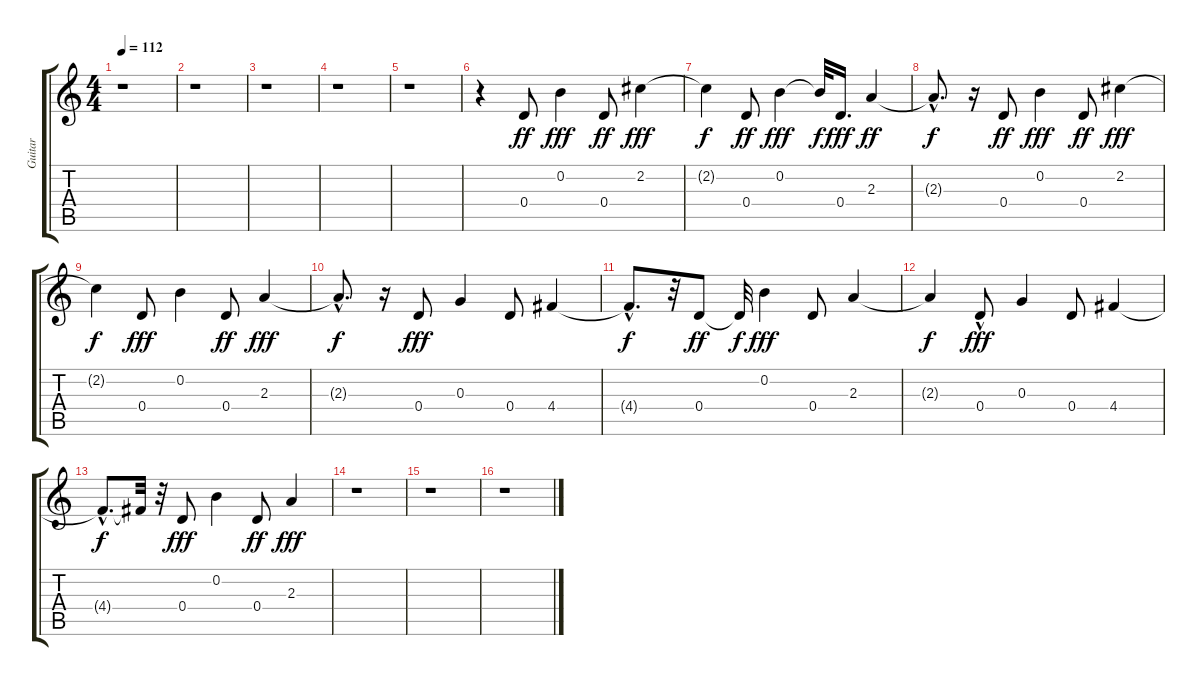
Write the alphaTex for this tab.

\track ("Guitar" "Guitar") {instrument electricguitarclean}
\staff {score tabs}
\tuning (E4 B3 G3 D3 A2 E2) {hide}
\ts (4 4)
\tempo 112
\clef g2
\ks c
r.1{dy ff instrument electricguitarclean} |
r.1 |
r.1 |
r.1 |
r.1 |
r.4 0.4.8 0.2.4{dy fff} 0.4.8{dy ff} 2.2.4{dy fff} |
2.2{t}.4{dy f} 0.4.8{dy ff} 0.2.4{dy fff} 0.2{t}.32{dy f} 0.4.16{d dy fff} 2.3.4{dy ff} |
2.3{hac t}.8{d dy f} r.16 0.4.8{dy ff} 0.2.4{dy fff} 0.4.8{dy ff} 2.2.4{dy fff} |
2.2{t}.4{dy f} 0.4.8{dy fff} 0.2.4 0.4.8{dy ff} 2.3.4{dy fff} |
2.3{hac t}.8{d dy f} r.16 0.4.8{dy fff} 0.3.4 0.4.8 4.4.4 |
4.4{hac t}.8{d dy f} r.32 0.4.8{dy ff} 0.4{t}.32{dy f} 0.2.4{dy fff} 0.4.8 2.3.4 |
2.3{t}.4{dy f} 0.4{hac}.8{dy fff} 0.3.4 0.4.8 4.4.4 |
4.4{hac t}.8{d dy f} 4.4{t}.32 r.32 0.4.8{dy fff} 0.2.4 0.4.8{dy ff} 2.3.4{dy fff} |
r.1 |
r.1 |
r.1
